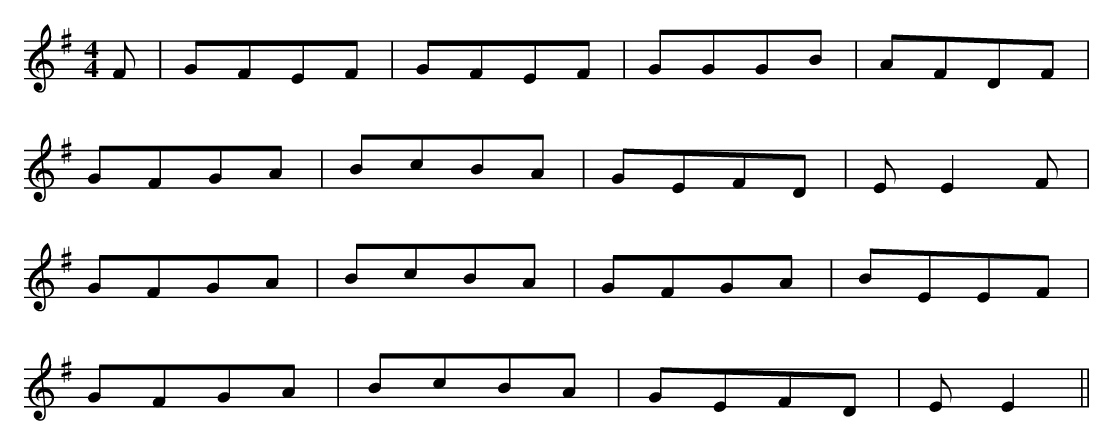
X:1
M:4/4
K:Emin
F|GFEF|GFEF|GGGB|AFDF|
GFGA|BcBA|GEFD|EE2F|
GFGA|BcBA|GFGA|BEEF|
GFGA|BcBA|GEFD|EE2||
